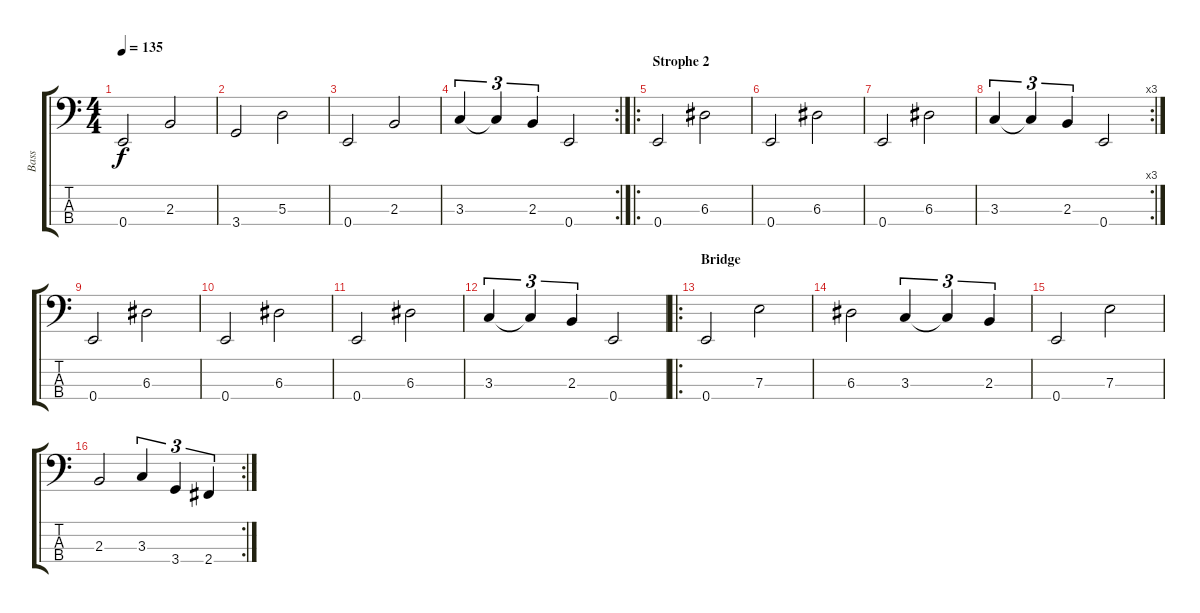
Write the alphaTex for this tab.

\track ("Bass" "Bass") {instrument acousticguitarnylon}
\staff {score tabs}
\tuning (G2 D2 A1 E1) {hide}
\ts (4 4)
\tempo 135
\clef f4
\ks c
0.4.2{dy f} 2.3.2 |
3.4.2 5.3.2 |
0.4.2 2.3.2 |
\rc 2
3.3.4{tu (3 2)} 3.3{t}.4{tu (3 2)} 2.3.4{tu (3 2)} 0.4.2 |
\ro
\section ("" "Strophe 2")
0.4.2 6.3.2 |
0.4.2 6.3.2 |
0.4.2 6.3.2 |
\rc 3
3.3.4{tu (3 2)} 3.3{t}.4{tu (3 2)} 2.3.4{tu (3 2)} 0.4.2 |
0.4.2 6.3.2 |
0.4.2 6.3.2 |
0.4.2 6.3.2 |
3.3.4{tu (3 2)} 3.3{t}.4{tu (3 2)} 2.3.4{tu (3 2)} 0.4.2 |
\ro
\section ("" "Bridge")
0.4.2 7.3.2 |
6.3.2 3.3.4{tu (3 2)} 3.3{t}.4{tu (3 2)} 2.3.4{tu (3 2)} |
0.4.2 7.3.2 |
\rc 2
2.3.2 3.3.4{tu (3 2)} 3.4.4{tu (3 2)} 2.4.4{tu (3 2)}
